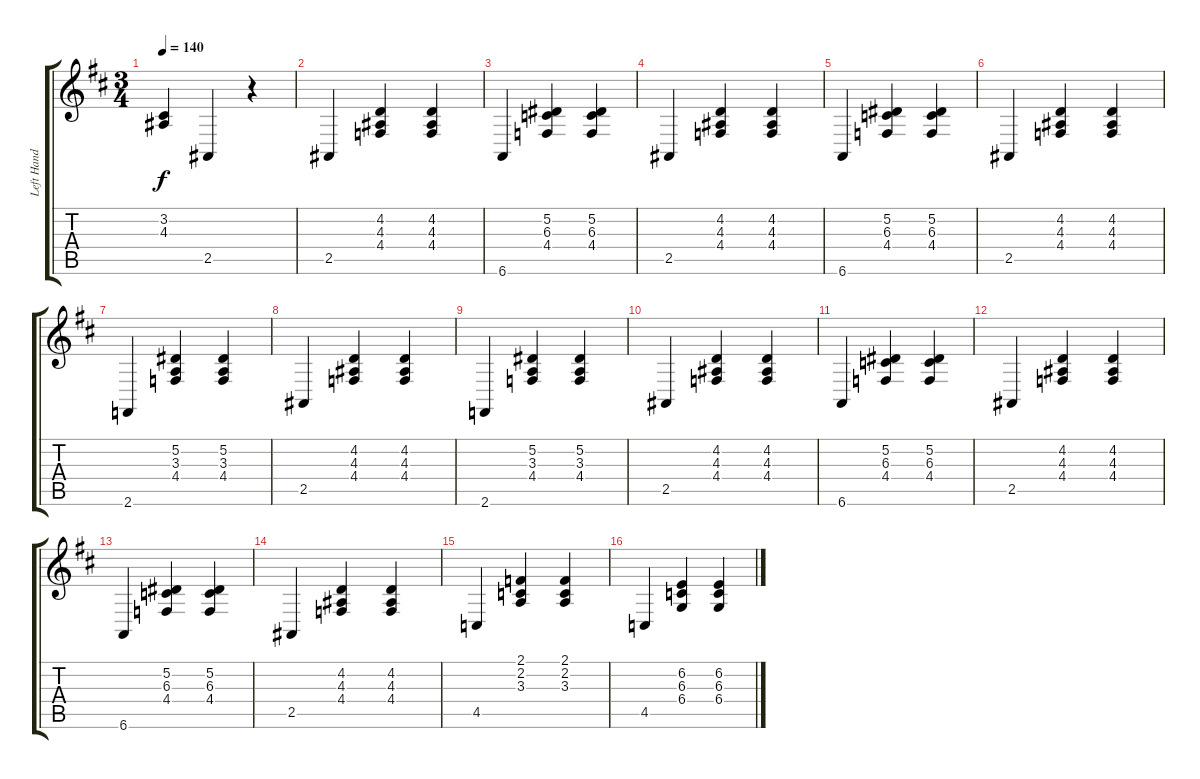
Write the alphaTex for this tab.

\track ("Left Hand Rythem" "Left Hand ") {mute instrument acousticgrandpiano}
\staff {score tabs}
\tuning (Eb4 Bb3 Gb3 Db3 Ab2 Eb2) {hide}
\ts (3 4)
\tempo 140
\clef g2
\ks d
(3.2 4.3).4{dy f} 2.5.4 r.4 |
2.5.4 (4.2 4.3 4.4).4 (4.2 4.3 4.4).4 |
6.6.4 (5.2 6.3 4.4).4 (5.2 6.3 4.4).4 |
2.5.4 (4.2 4.3 4.4).4 (4.2 4.3 4.4).4 |
6.6.4 (5.2 6.3 4.4).4 (5.2 6.3 4.4).4 |
2.5.4 (4.2 4.3 4.4).4 (4.2 4.3 4.4).4 |
2.6.4 (5.2 3.3 4.4).4 (5.2 3.3 4.4).4 |
2.5.4 (4.2 4.3 4.4).4 (4.2 4.3 4.4).4 |
2.6.4 (5.2 3.3 4.4).4 (5.2 3.3 4.4).4 |
2.5.4 (4.2 4.3 4.4).4 (4.2 4.3 4.4).4 |
6.6.4 (5.2 6.3 4.4).4 (5.2 6.3 4.4).4 |
2.5.4 (4.2 4.3 4.4).4 (4.2 4.3 4.4).4 |
6.6.4 (5.2 6.3 4.4).4 (5.2 6.3 4.4).4 |
2.5.4 (4.2 4.3 4.4).4 (4.2 4.3 4.4).4 |
4.5.4 (2.1 2.2 3.3).4 (2.1 2.2 3.3).4 |
4.5.4 (6.2 6.3 6.4).4 (6.2 6.3 6.4).4
